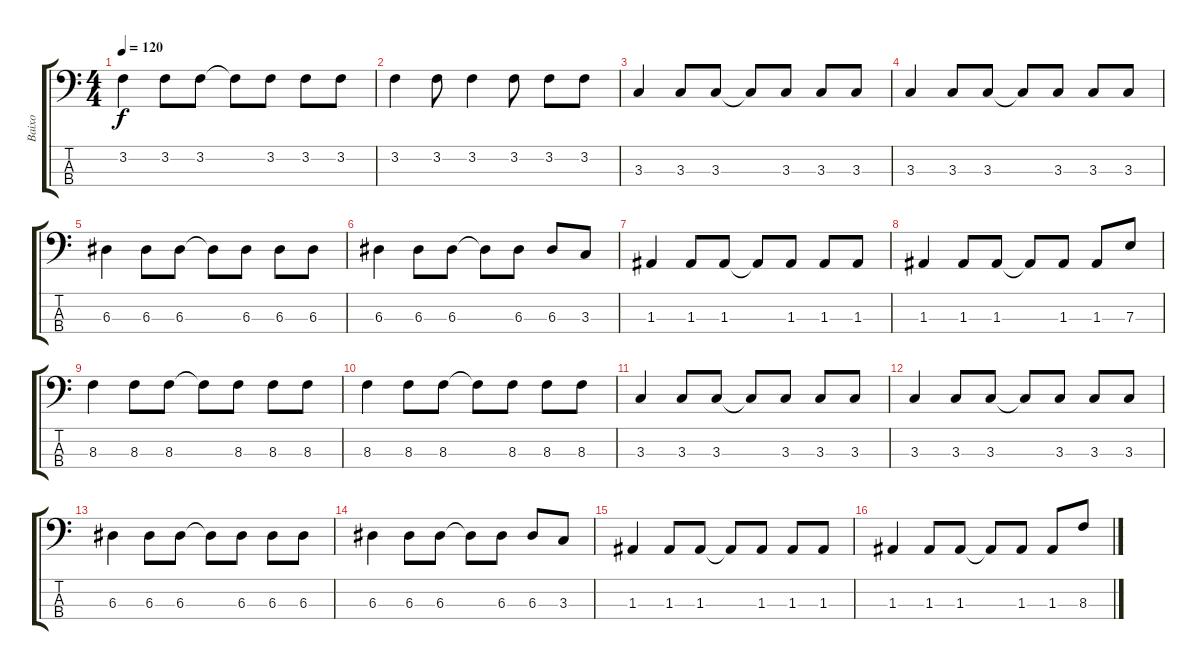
\track ("Baixo" "Baixo") {instrument electricbasspick}
\staff {score tabs}
\tuning (G2 D2 A1 E1) {hide}
\ts (4 4)
\tempo 120
\clef f4
\ks c
3.2.4{dy f} 3.2.8 3.2.8 3.2{t}.8 3.2.8 3.2.8 3.2.8 |
3.2.4 3.2.8 3.2.4 3.2.8 3.2.8 3.2.8 |
3.3.4 3.3.8 3.3.8 3.3{t}.8 3.3.8 3.3.8 3.3.8 |
3.3.4 3.3.8 3.3.8 3.3{t}.8 3.3.8 3.3.8 3.3.8 |
6.3.4 6.3.8 6.3.8 6.3{t}.8 6.3.8 6.3.8 6.3.8 |
6.3.4 6.3.8 6.3.8 6.3{t}.8 6.3.8 6.3.8 3.3.8 |
1.3.4 1.3.8 1.3.8 1.3{t}.8 1.3.8 1.3.8 1.3.8 |
1.3.4 1.3.8 1.3.8 1.3{t}.8 1.3.8 1.3.8 7.3.8 |
8.3.4 8.3.8 8.3.8 8.3{t}.8 8.3.8 8.3.8 8.3.8 |
8.3.4 8.3.8 8.3.8 8.3{t}.8 8.3.8 8.3.8 8.3.8 |
3.3.4 3.3.8 3.3.8 3.3{t}.8 3.3.8 3.3.8 3.3.8 |
3.3.4 3.3.8 3.3.8 3.3{t}.8 3.3.8 3.3.8 3.3.8 |
6.3.4 6.3.8 6.3.8 6.3{t}.8 6.3.8 6.3.8 6.3.8 |
6.3.4 6.3.8 6.3.8 6.3{t}.8 6.3.8 6.3.8 3.3.8 |
1.3.4 1.3.8 1.3.8 1.3{t}.8 1.3.8 1.3.8 1.3.8 |
1.3.4 1.3.8 1.3.8 1.3{t}.8 1.3.8 1.3.8 8.3.8
